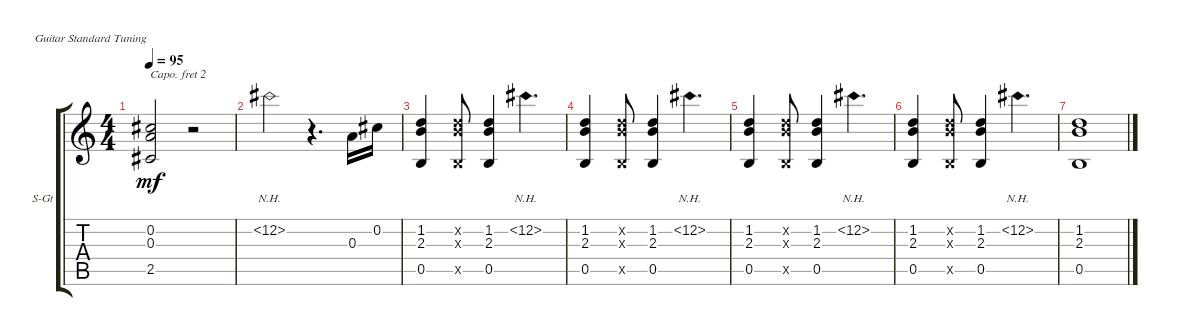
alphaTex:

\defaultSystemsLayout 4
\bracketExtendMode groupsimilarinstruments
\firstSystemTrackNameOrientation horizontal
\otherSystemsTrackNameOrientation horizontal
\track ("Guitar 1" "S-Gt") {instrument acousticguitarsteel}
\staff {score tabs}
\capo 2
\tuning (E4 B3 G3 D3 A2 E2)
\ts (4 4)
\tempo 95
\clef g2
\ks c
(2.5 0.3 0.2).2{dy mf} r.2 |
12.2{nh}.2 r.4{d} 0.3.16 0.2.16 |
(1.2 2.3 0.5).4 (1.2{x} 2.3{x} 0.5{x}).8 (1.2 2.3 0.5).4 12.2{nh}.4{d} |
(1.2 2.3 0.5).4 (1.2{x} 2.3{x} 0.5{x}).8 (1.2 2.3 0.5).4 12.2{nh}.4{d} |
(1.2 2.3 0.5).4 (1.2{x} 2.3{x} 0.5{x}).8 (1.2 2.3 0.5).4 12.2{nh}.4{d} |
(1.2 2.3 0.5).4 (1.2{x} 2.3{x} 0.5{x}).8 (1.2 2.3 0.5).4 12.2{nh}.4{d} |
(1.2 2.3 0.5).1
